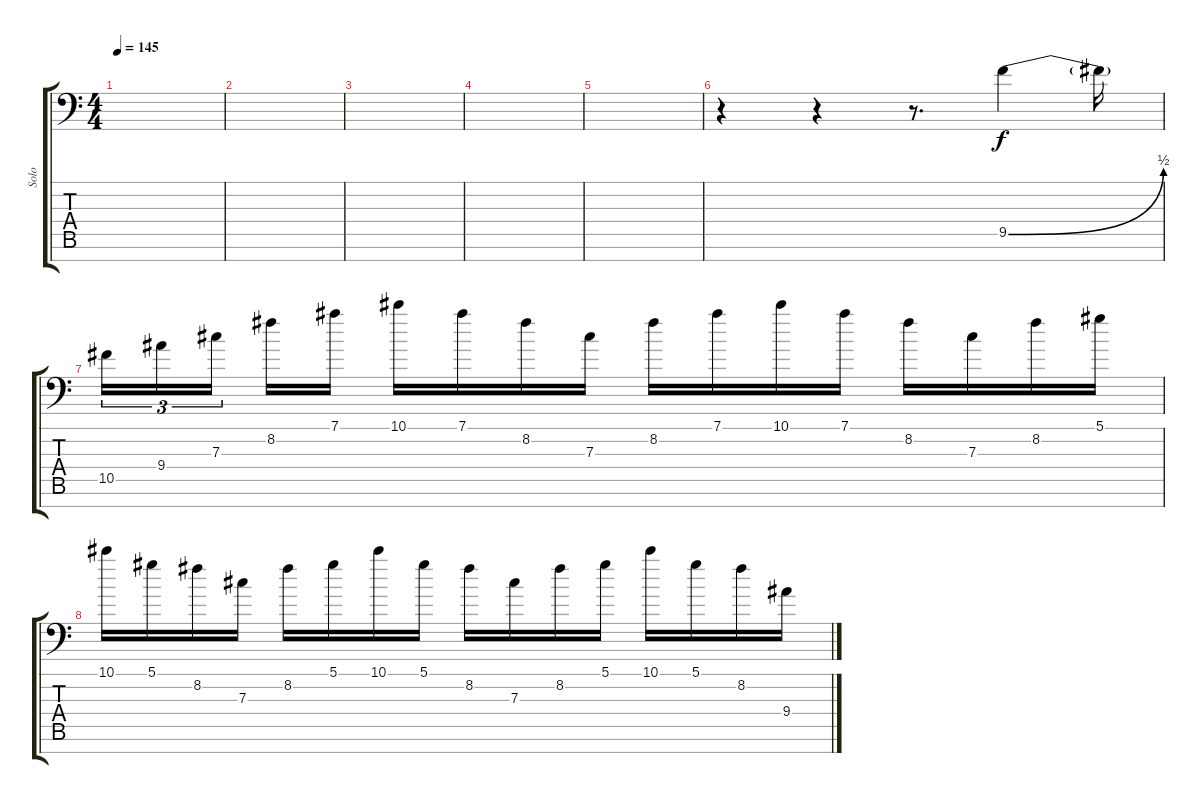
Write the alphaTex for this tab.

\track ("Solo" "Solo") {instrument overdrivenguitar}
\staff {score tabs}
\tuning (Eb4 Bb3 Gb3 Db3 Ab2 Eb2 Bb1) {hide}
\ts (4 4)
\tempo 145
\clef f4
\ks c
|
|
|
|
|
r.4 r.4 r.8{d} 9.5{be (bend 0 0 60 2)}.4 9.5{t}.16 |
10.5.16{tu (3 2)} 9.4.16{tu (3 2)} 7.3.16{tu (3 2) beam splitsecondary} 8.2.16 7.1.16 10.1.16 7.1.16 8.2.16 7.3.16 8.2.16 7.1.16 10.1.16 7.1.16 8.2.16 7.3.16 8.2.16 5.1.16 |
10.1.16 5.1.16 8.2.16 7.3.16 8.2.16 5.1.16 10.1.16 5.1.16 8.2.16 7.3.16 8.2.16 5.1.16 10.1.16 5.1.16 8.2.16 9.4.16
